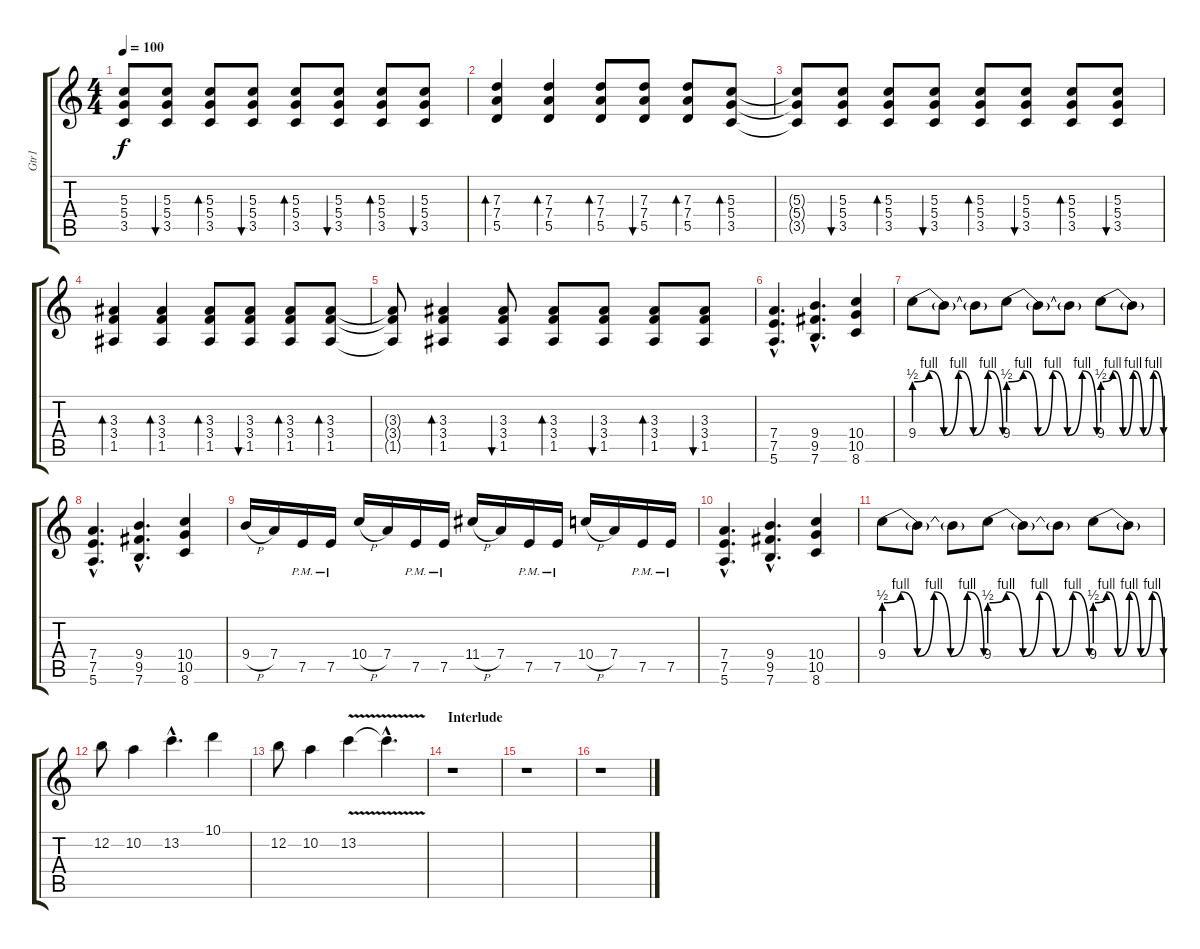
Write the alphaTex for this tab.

\track ("Gtr1" "Gtr1") {instrument acousticguitarnylon}
\staff {score tabs}
\tuning (E4 B3 G3 D3 A2 E2) {hide}
\ts (4 4)
\tempo 100
\clef g2
\ks c
(5.3{t} 5.4{t} 3.5{t}).8{dy f} (5.3 5.4 3.5).8{bu 60 instrument overdrivenguitar} (5.3 5.4 3.5).8{bd 60} (5.3 5.4 3.5).8{bu 60} (5.3 5.4 3.5).8{bd 60} (5.3 5.4 3.5).8{bu 60} (5.3 5.4 3.5).8{bd 60} (5.3 5.4 3.5).8{bu 60} |
(7.3 7.4 5.5).4{bd 60 instrument overdrivenguitar} (7.3 7.4 5.5).4{bd 60} (7.3 7.4 5.5).8{bd 60} (7.3 7.4 5.5).8{bu 60} (7.3 7.4 5.5).8{bd 60} (5.3 5.4 3.5).8{bd 60} |
(5.3{t} 5.4{t} 3.5{t}).8 (5.3 5.4 3.5).8{bu 60 instrument overdrivenguitar} (5.3 5.4 3.5).8{bd 60} (5.3 5.4 3.5).8{bu 60} (5.3 5.4 3.5).8{bd 60} (5.3 5.4 3.5).8{bu 60} (5.3 5.4 3.5).8{bd 60} (5.3 5.4 3.5).8{bu 60} |
(3.3 3.4 1.5).4{bd 60 instrument overdrivenguitar} (3.3 3.4 1.5).4{bd 60} (3.3 3.4 1.5).8{bd 60} (3.3 3.4 1.5).8{bu 60} (3.3 3.4 1.5).8{bd 60} (3.3 3.4 1.5).8{bd 60} |
(3.3{t} 3.4{t} 1.5{t}).8 (3.3 3.4 1.5).4{bd 60 instrument overdrivenguitar} (3.3 3.4 1.5).8{bu 60} (3.3 3.4 1.5).8{bd 60} (3.3 3.4 1.5).8{bu 60} (3.3 3.4 1.5).8{bd 60} (3.3 3.4 1.5).8{bu 60} |
(7.4{hac} 7.5{hac} 5.6{hac}).4{d instrument overdrivenguitar} (9.4{hac} 9.5{hac} 7.6{hac}).4{d} (10.4 10.5 8.6).4 |
9.4{be (custom 0 2 10 4 20 0 30 4 40 0 50 4 60 0)}.8{instrument overdrivenguitar} 9.4{t}.8 9.4{t}.8 9.4{be (custom 0 2 10 4 20 0 30 4 40 0 50 4 60 0)}.8 9.4{t}.8 9.4{t}.8 9.4{be (custom 0 2 10 4 20 0 30 4 40 0 50 4 60 0)}.8 9.4{t}.8 |
(7.4{hac} 7.5{hac} 5.6{hac}).4{d instrument overdrivenguitar} (9.4{hac} 9.5{hac} 7.6{hac}).4{d} (10.4 10.5 8.6).4 |
9.4{h}.16{instrument overdrivenguitar} 7.4.16 7.5{pm}.16 7.5{pm}.16 10.4{h}.16 7.4.16 7.5{pm}.16 7.5{pm}.16 11.4{h}.16 7.4.16 7.5{pm}.16 7.5{pm}.16 10.4{h}.16 7.4.16 7.5{pm}.16 7.5{pm}.16 |
(7.4{hac} 7.5{hac} 5.6{hac}).4{d instrument overdrivenguitar} (9.4{hac} 9.5{hac} 7.6{hac}).4{d} (10.4 10.5 8.6).4 |
9.4{be (custom 0 2 10 4 20 0 30 4 40 0 50 4 60 0)}.8{instrument overdrivenguitar} 9.4{t}.8 9.4{t}.8 9.4{be (custom 0 2 10 4 20 0 30 4 40 0 50 4 60 0)}.8 9.4{t}.8 9.4{t}.8 9.4{be (custom 0 2 10 4 20 0 30 4 40 0 50 4 60 0)}.8 9.4{t}.8 |
12.2.8{instrument overdrivenguitar} 10.2.4 13.2{hac}.4{d} 10.1.4 |
12.2.8{instrument overdrivenguitar} 10.2.4 13.2{v}.4 13.2{hac t}.4{d} |
\section ("" "Interlude")
r.1 |
r.1 |
r.1
